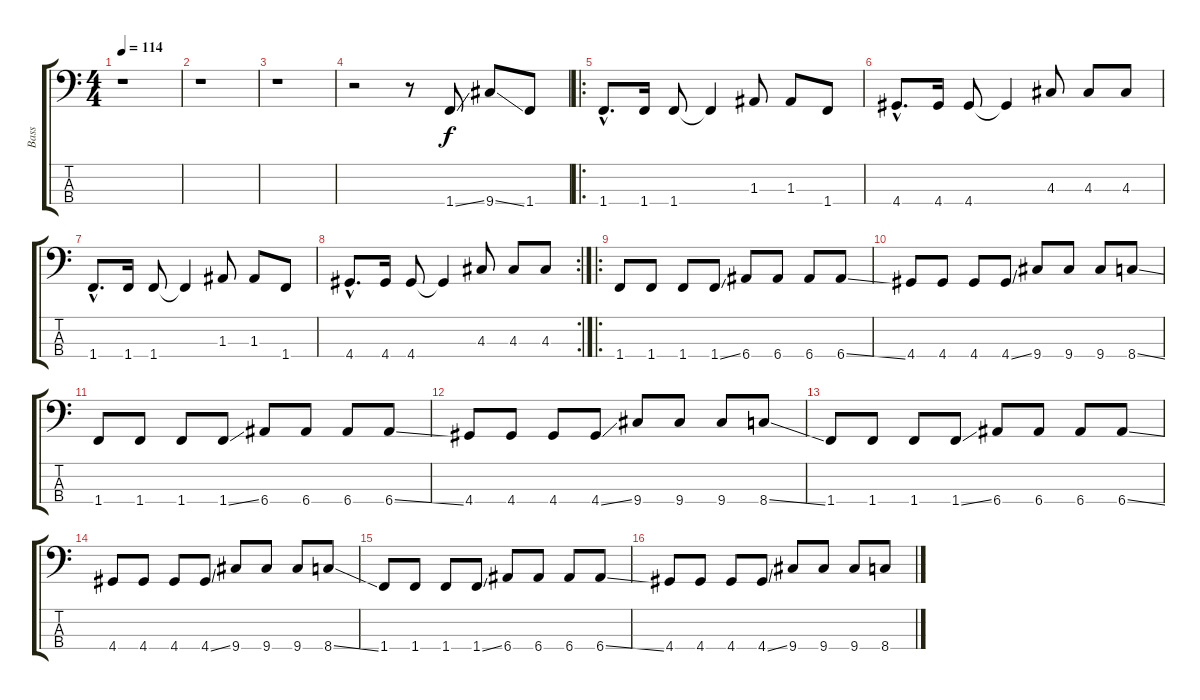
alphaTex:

\track ("Bass" "Bass") {instrument electricbasspick}
\staff {score tabs}
\tuning (G2 D2 A1 E1) {hide}
\ts (4 4)
\tempo 114
\clef f4
\ks c
r.1{dy f instrument electricbasspick} |
r.1 |
r.1 |
r.2 r.8 1.4{ss}.8 9.4{ss}.8 1.4.8 |
\ro
1.4{hac}.8{d} 1.4.16 1.4.8 1.4{t}.4 1.3.8 1.3.8 1.4.8 |
4.4{hac}.8{d} 4.4.16 4.4.8 4.4{t}.4 4.3.8 4.3.8 4.3.8 |
1.4{hac}.8{d} 1.4.16 1.4.8 1.4{t}.4 1.3.8 1.3.8 1.4.8 |
\rc 2
4.4{hac}.8{d} 4.4.16 4.4.8 4.4{t}.4 4.3.8 4.3.8 4.3.8 |
\ro
1.4.8 1.4.8 1.4.8 1.4{ss}.8 6.4.8 6.4.8 6.4.8 6.4{ss}.8 |
4.4.8 4.4.8 4.4.8 4.4{ss}.8 9.4.8 9.4.8 9.4.8 8.4{ss}.8 |
1.4.8 1.4.8 1.4.8 1.4{ss}.8 6.4.8 6.4.8 6.4.8 6.4{ss}.8 |
4.4.8 4.4.8 4.4.8 4.4{ss}.8 9.4.8 9.4.8 9.4.8 8.4{ss}.8 |
1.4.8 1.4.8 1.4.8 1.4{ss}.8 6.4.8 6.4.8 6.4.8 6.4{ss}.8 |
4.4.8 4.4.8 4.4.8 4.4{ss}.8 9.4.8 9.4.8 9.4.8 8.4{ss}.8 |
1.4.8 1.4.8 1.4.8 1.4{ss}.8 6.4.8 6.4.8 6.4.8 6.4{ss}.8 |
4.4.8 4.4.8 4.4.8 4.4{ss}.8 9.4.8 9.4.8 9.4.8 8.4{ss}.8
